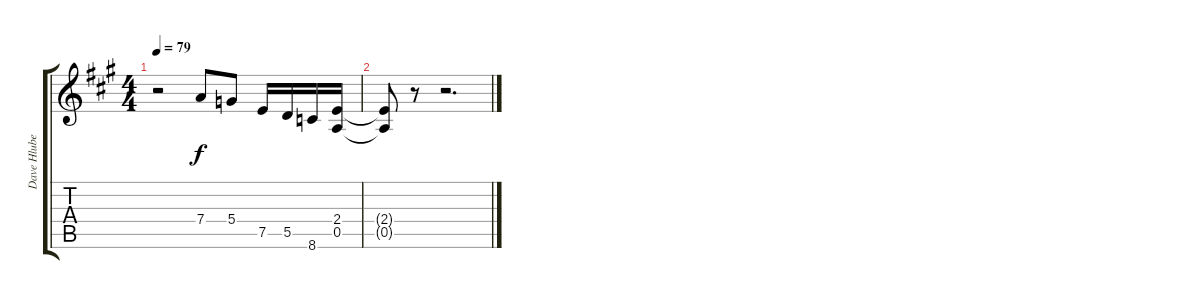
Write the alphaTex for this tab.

\track ("Dave Hlubek Guitar" "Dave Hlube") {instrument overdrivenguitar}
\staff {score tabs}
\tuning (E4 B3 G3 D3 A2 E2) {hide}
\ts (4 4)
\tempo 79
\clef g2
\ks a
r.2{dy f} 7.4.8 5.4.8 7.5.16 5.5.16 8.6.16 (2.4 0.5).16 |
(2.4{t} 0.5{t}).8 r.8 r.2{d}
